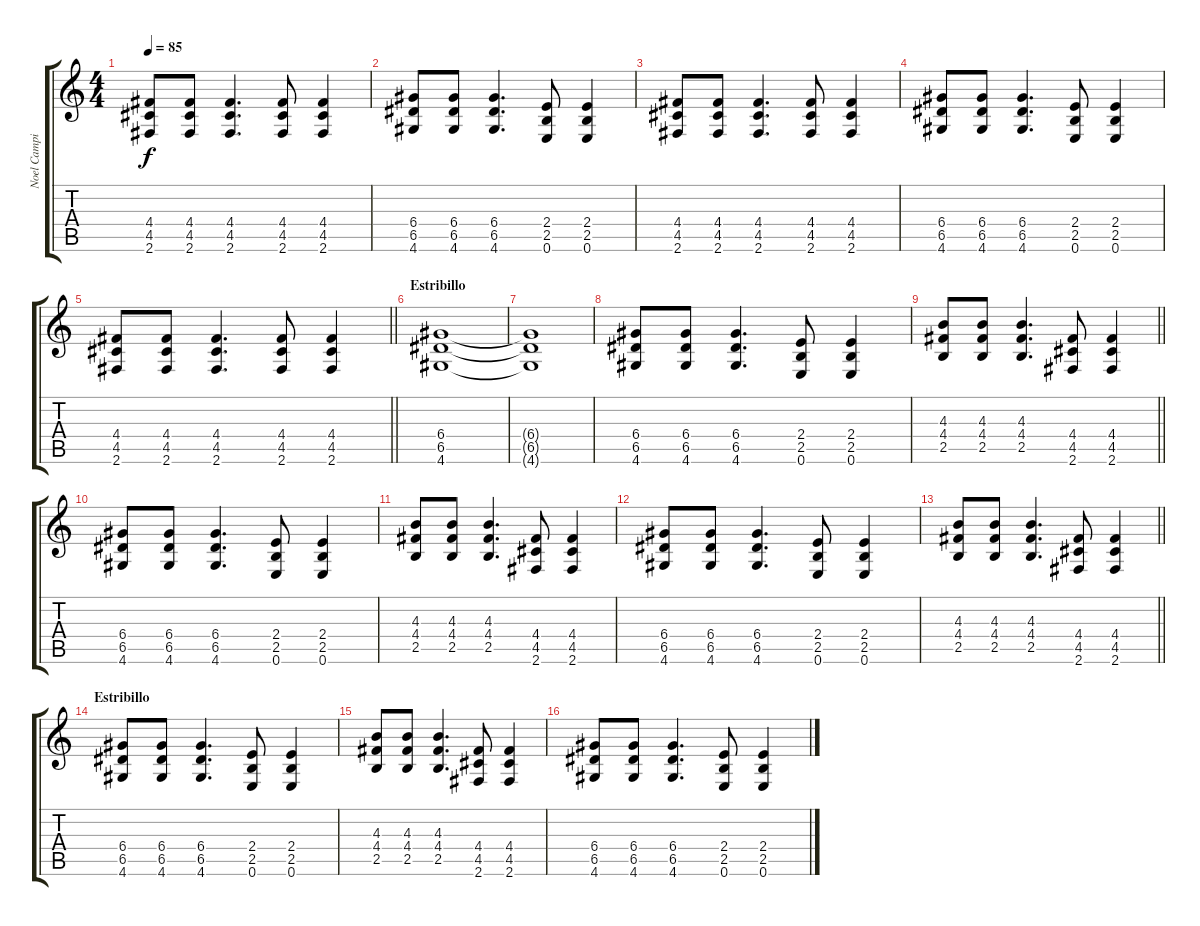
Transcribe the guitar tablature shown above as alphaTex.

\track ("Noel Campillo 1ª Guitarra" "Noel Campi") {instrument acousticguitarsteel}
\staff {score tabs}
\tuning (E4 B3 G3 D3 A2 E2) {hide}
\ts (4 4)
\tempo 85
\clef g2
\ks c
(4.4 4.5 2.6).8{dy f} (4.4 4.5 2.6).8 (4.4 4.5 2.6).4{d} (4.4 4.5 2.6).8 (4.4 4.5 2.6).4 |
(6.4 6.5 4.6).8 (6.4 6.5 4.6).8 (6.4 6.5 4.6).4{d} (2.4 2.5 0.6).8 (2.4 2.5 0.6).4 |
(4.4 4.5 2.6).8 (4.4 4.5 2.6).8 (4.4 4.5 2.6).4{d} (4.4 4.5 2.6).8 (4.4 4.5 2.6).4 |
(6.4 6.5 4.6).8 (6.4 6.5 4.6).8 (6.4 6.5 4.6).4{d} (2.4 2.5 0.6).8 (2.4 2.5 0.6).4 |
\barLineRight lightlight
(4.4 4.5 2.6).8 (4.4 4.5 2.6).8 (4.4 4.5 2.6).4{d} (4.4 4.5 2.6).8 (4.4 4.5 2.6).4 |
\section ("" "Estribillo")
(6.4 6.5 4.6).1 |
(6.4{t} 6.5{t} 4.6{t}).1 |
(6.4 6.5 4.6).8 (6.4 6.5 4.6).8 (6.4 6.5 4.6).4{d} (2.4 2.5 0.6).8 (2.4 2.5 0.6).4 |
\barLineRight lightlight
(4.3 4.4 2.5).8 (4.3 4.4 2.5).8 (4.3 4.4 2.5).4{d} (4.4 4.5 2.6).8 (4.4 4.5 2.6).4 |
(6.4 6.5 4.6).8 (6.4 6.5 4.6).8 (6.4 6.5 4.6).4{d} (2.4 2.5 0.6).8 (2.4 2.5 0.6).4 |
(4.3 4.4 2.5).8 (4.3 4.4 2.5).8 (4.3 4.4 2.5).4{d} (4.4 4.5 2.6).8 (4.4 4.5 2.6).4 |
(6.4 6.5 4.6).8 (6.4 6.5 4.6).8 (6.4 6.5 4.6).4{d} (2.4 2.5 0.6).8 (2.4 2.5 0.6).4 |
\barLineRight lightlight
(4.3 4.4 2.5).8 (4.3 4.4 2.5).8 (4.3 4.4 2.5).4{d} (4.4 4.5 2.6).8 (4.4 4.5 2.6).4 |
\section ("" "Estribillo")
(6.4 6.5 4.6).8 (6.4 6.5 4.6).8 (6.4 6.5 4.6).4{d} (2.4 2.5 0.6).8 (2.4 2.5 0.6).4 |
(4.3 4.4 2.5).8 (4.3 4.4 2.5).8 (4.3 4.4 2.5).4{d} (4.4 4.5 2.6).8 (4.4 4.5 2.6).4 |
(6.4 6.5 4.6).8 (6.4 6.5 4.6).8 (6.4 6.5 4.6).4{d} (2.4 2.5 0.6).8 (2.4 2.5 0.6).4
